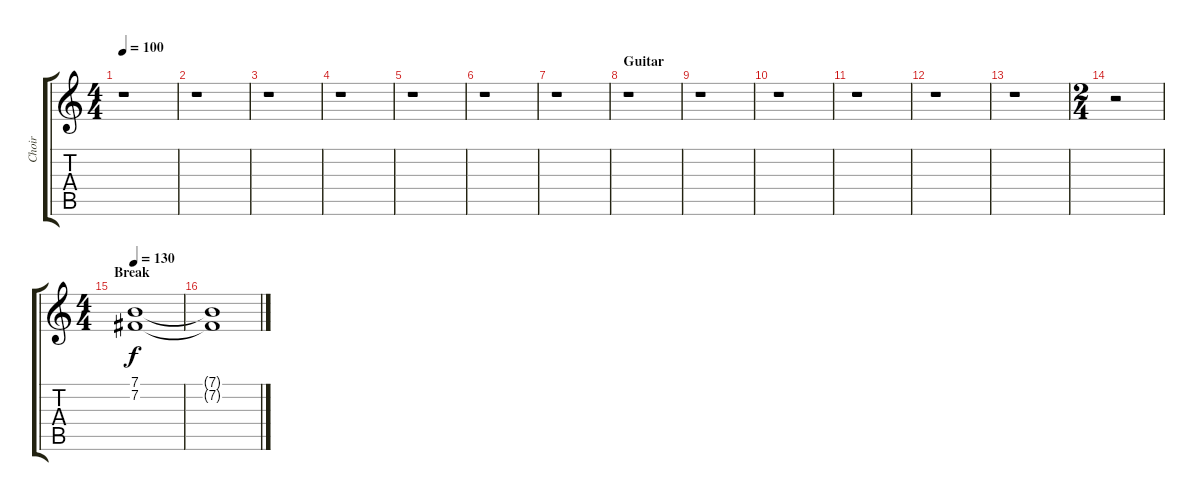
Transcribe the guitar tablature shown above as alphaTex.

\track ("Choir" "Choir") {instrument choiraahs}
\staff {score tabs}
\tuning (E4 B3 G3 D3 A2 E2) {hide}
\ts (4 4)
\tempo 100
\clef g2
\ks c
r.1{dy f} |
r.1 |
r.1 |
r.1 |
r.1 |
r.1 |
r.1 |
\section ("" "Guitar")
r.1 |
r.1 |
r.1 |
r.1 |
r.1 |
r.1 |
\ts (2 4)
r.2 |
\ts (4 4)
\section ("" "Break")
\tempo 130
(7.1 7.2).1 |
(7.1{t} 7.2{t}).1
